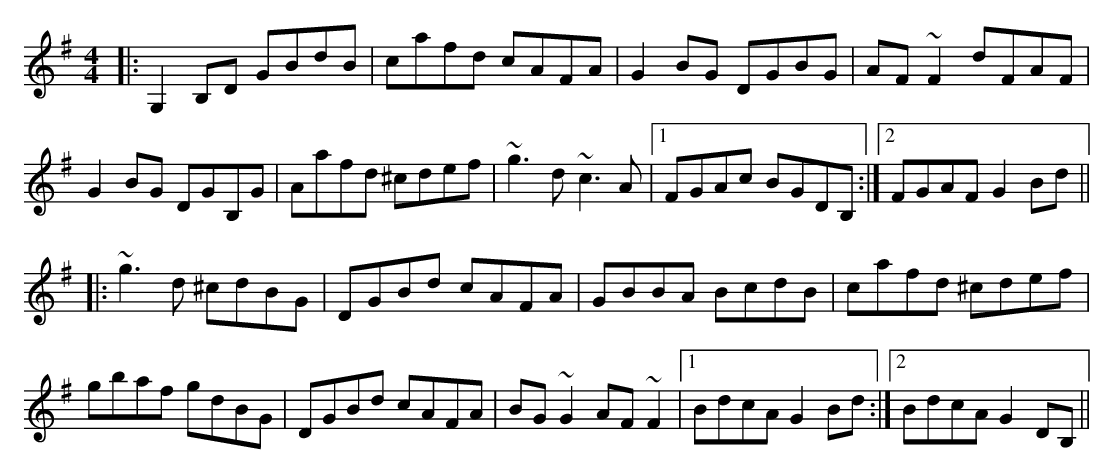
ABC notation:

X:1
M:4/4
K:G
|:G,2B,D GBdB|cafd cAFA|G2BG DGBG|AF~F2 dFAF|
G2BG DGB,G|Aafd ^cdef|~g3d ~c3A|1 FGAc BGDB,:|2 FGAF G2Bd||
|:~g3d ^cdBG|DGBd cAFA|GBBA BcdB|cafd ^cdef|
gbaf gdBG|DGBd cAFA|BG~G2 AF~F2|1 BdcA G2Bd:|2 BdcA G2DB,||
